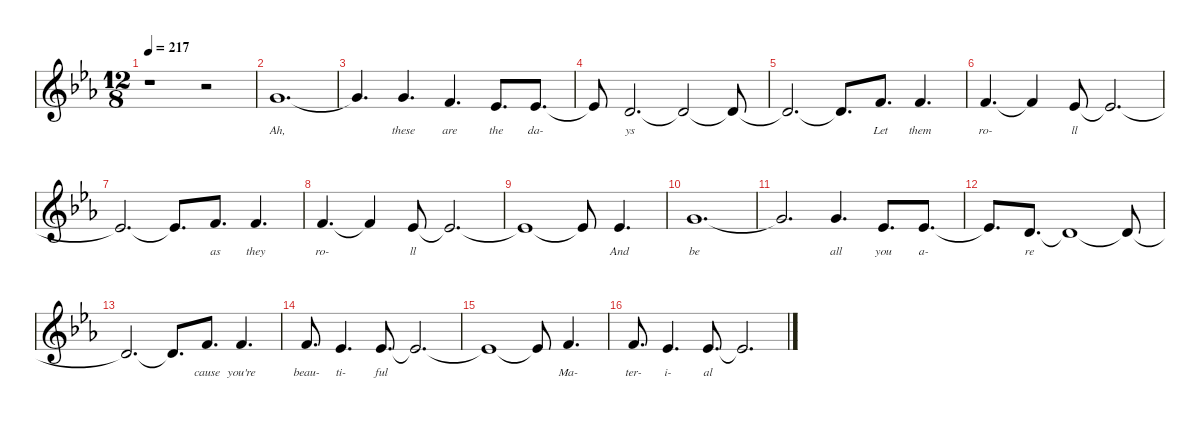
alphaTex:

\defaultSystemsLayout 4
\hideDynamics
\bracketExtendMode nobrackets
\singleTrackTrackNamePolicy hidden
\multiTrackTrackNamePolicy hidden
\firstSystemTrackNameMode fullname
\firstSystemTrackNameOrientation horizontal
\otherSystemsTrackNameOrientation horizontal
\track ("Voice" "vla.") {instrument viola}
\staff {score}
\tuning (E4 B3 G3 D3 A2 E2 B1)
\ts (12 8)
\tempo 217
\clef g2
\ks eb
r.1{dy fff beam Down} r.2{beam Down} |
8.2{acc forcenatural}.1{d lyrics (0 "Ah,") lyrics (1 "") lyrics (2 "") lyrics (3 "") lyrics (4 "") beam Up} |
8.2{t acc forcenatural}.4{d beam Up} 8.2{acc forcenatural}.4{d lyrics (0 "these") lyrics (1 "") lyrics (2 "") lyrics (3 "") lyrics (4 "") beam Up} 6.2{acc forcenatural}.4{d lyrics (0 "are") lyrics (1 "") lyrics (2 "") lyrics (3 "") lyrics (4 "") beam Up} 8.3{acc b}.8{d lyrics (0 "the") lyrics (1 "") lyrics (2 "") lyrics (3 "") lyrics (4 "") beam Up} 8.3{acc b}.8{d lyrics (0 "da-") lyrics (1 "") lyrics (2 "") lyrics (3 "") lyrics (4 "") beam Up} |
8.3{t acc b}.8{beam Up} 7.3{acc forcenatural}.2{d lyrics (0 "ys") lyrics (1 "") lyrics (2 "") lyrics (3 "") lyrics (4 "") beam Up} 7.3{t acc forcenatural}.2{beam Up} 7.3{t acc forcenatural}.8{dy f beam Up} |
7.3{t acc forcenatural}.2{d dy fff beam Up} 7.3{t acc forcenatural}.8{d beam Up} 6.2{acc forcenatural}.8{d lyrics (0 "Let") lyrics (1 "") lyrics (2 "") lyrics (3 "") lyrics (4 "") beam Up} 6.2{acc forcenatural}.4{d lyrics (0 "them") lyrics (1 "") lyrics (2 "") lyrics (3 "") lyrics (4 "") beam Up} |
6.2{acc forcenatural}.4{d lyrics (0 "ro-") lyrics (1 "") lyrics (2 "") lyrics (3 "") lyrics (4 "") beam Up} 6.2{t acc forcenatural}.4{dy f beam Up} 8.3{acc b}.8{lyrics (0 "ll") lyrics (1 "") lyrics (2 "") lyrics (3 "") lyrics (4 "") dy fff beam Up} 8.3{t acc b}.2{d beam Up} |
8.3{t acc b}.2{d beam Up} 8.3{t acc b}.8{d beam Up} 6.2{acc forcenatural}.8{d lyrics (0 "as") lyrics (1 "") lyrics (2 "") lyrics (3 "") lyrics (4 "") beam Up} 6.2{acc forcenatural}.4{d lyrics (0 "they") lyrics (1 "") lyrics (2 "") lyrics (3 "") lyrics (4 "") beam Up} |
6.2{acc forcenatural}.4{d lyrics (0 "ro-") lyrics (1 "") lyrics (2 "") lyrics (3 "") lyrics (4 "") beam Up} 6.2{t acc forcenatural}.4{dy f beam Up} 8.3{acc b}.8{lyrics (0 "ll") lyrics (1 "") lyrics (2 "") lyrics (3 "") lyrics (4 "") dy fff beam Up} 8.3{t acc b}.2{d beam Up} |
8.3{t acc b}.1{beam Up} 8.3{t acc b}.8{dy f beam Up} 4.2{acc b}.4{d lyrics (0 "And") lyrics (1 "") lyrics (2 "") lyrics (3 "") lyrics (4 "") dy fff beam Up} |
8.2{acc forcenatural}.1{d lyrics (0 "be") lyrics (1 "") lyrics (2 "") lyrics (3 "") lyrics (4 "") beam Up} |
8.2{t acc forcenatural}.2{d beam Up} 8.2{acc forcenatural}.4{d lyrics (0 "all") lyrics (1 "") lyrics (2 "") lyrics (3 "") lyrics (4 "") beam Up} 8.3{acc b}.8{d lyrics (0 "you") lyrics (1 "") lyrics (2 "") lyrics (3 "") lyrics (4 "") beam Up} 8.3{acc b}.8{d lyrics (0 "a-") lyrics (1 "") lyrics (2 "") lyrics (3 "") lyrics (4 "") beam Up} |
8.3{t acc b}.8{d beam Up} 7.3{acc forcenatural}.8{d lyrics (0 "re") lyrics (1 "") lyrics (2 "") lyrics (3 "") lyrics (4 "") beam Up} 7.3{t acc forcenatural}.1{beam Up} 7.3{t acc forcenatural}.8{dy f beam Up} |
7.3{t acc forcenatural}.2{d dy fff beam Up} 7.3{t acc forcenatural}.8{d beam Up} 6.2{acc forcenatural}.8{d lyrics (0 "cause") lyrics (1 "") lyrics (2 "") lyrics (3 "") lyrics (4 "") beam Up} 6.2{acc forcenatural}.4{d lyrics (0 "you're") lyrics (1 "") lyrics (2 "") lyrics (3 "") lyrics (4 "") beam Up} |
6.2{acc forcenatural}.8{d lyrics (0 "beau-") lyrics (1 "") lyrics (2 "") lyrics (3 "") lyrics (4 "") beam Up} 4.2{acc b}.4{d lyrics (0 "ti-") lyrics (1 "") lyrics (2 "") lyrics (3 "") lyrics (4 "") beam Up} 4.2{acc b}.8{d lyrics (0 "ful") lyrics (1 "") lyrics (2 "") lyrics (3 "") lyrics (4 "") beam Up} 4.2{t acc b}.2{d beam Up} |
4.2{t acc b}.1{beam Up} 4.2{t acc b}.8{dy f beam Up} 6.2{acc forcenatural}.4{d lyrics (0 "Ma-") lyrics (1 "") lyrics (2 "") lyrics (3 "") lyrics (4 "") dy fff beam Up} |
6.2{acc forcenatural}.8{d lyrics (0 "ter-") lyrics (1 "") lyrics (2 "") lyrics (3 "") lyrics (4 "") beam Up} 4.2{acc b}.4{d lyrics (0 "i-") lyrics (1 "") lyrics (2 "") lyrics (3 "") lyrics (4 "") beam Up} 4.2{acc b}.8{d lyrics (0 "al") lyrics (1 "") lyrics (2 "") lyrics (3 "") lyrics (4 "") beam Up} 4.2{t acc b}.2{d beam Up}
